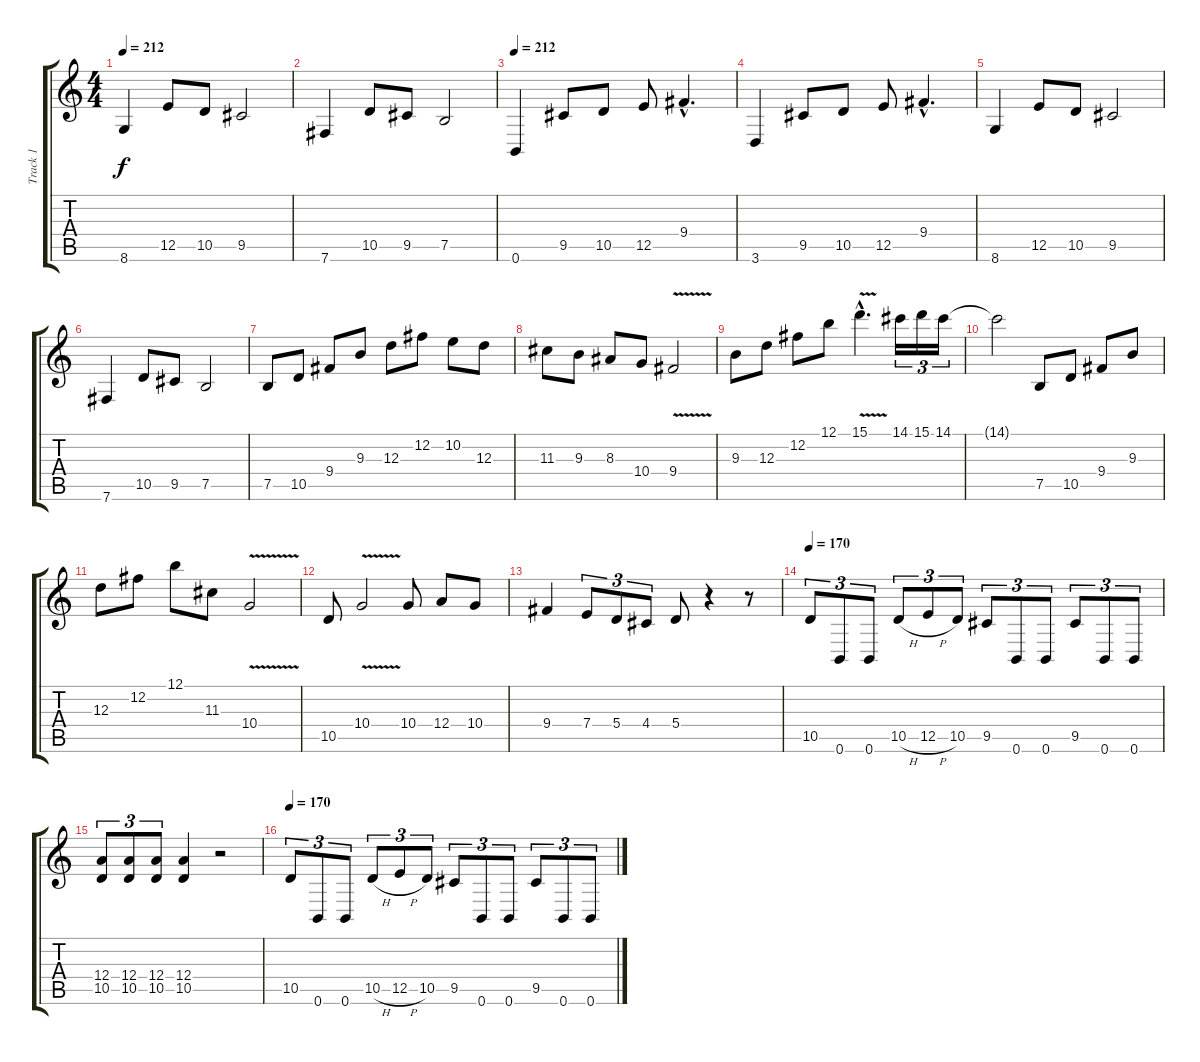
\track ("Track 1" "Track 1") {instrument distortionguitar}
\staff {score tabs}
\tuning (B3 Gb3 D3 A2 E2 B1) {hide}
\ts (4 4)
\tempo 212
\clef g2
\ks c
8.6.4{dy f} 12.5.8 10.5.8 9.5.2 |
7.6.4 10.5.8 9.5.8 7.5.2 |
\tempo 212
0.6.4 9.5.8 10.5.8 12.5.8 9.4{hac}.4{d} |
3.6.4 9.5.8 10.5.8 12.5.8 9.4{hac}.4{d} |
8.6.4 12.5.8 10.5.8 9.5.2 |
7.6.4 10.5.8 9.5.8 7.5.2 |
7.5.8 10.5.8 9.4.8 9.3.8 12.3.8 12.2.8 10.2.8 12.3.8 |
11.3.8 9.3.8 8.3.8 10.4.8 9.4{v}.2 |
9.3.8 12.3.8 12.2.8 12.1.8 15.1{v hac}.4{d} 14.1.16{tu (3 2)} 15.1.16{tu (3 2)} 14.1.16{tu (3 2)} |
14.1{t}.2 7.5.8 10.5.8 9.4.8 9.3.8 |
12.3.8 12.2.8 12.1.8 11.3.8 10.4{v}.2 |
10.5.8 10.4{v}.2 10.4.8 12.4.8 10.4.8 |
9.4.4 7.4.8{tu (3 2)} 5.4.8{tu (3 2)} 4.4.8{tu (3 2)} 5.4.8 r.4 r.8 |
\tempo 170
10.5.8{tu (3 2)} 0.6.8{tu (3 2)} 0.6.8{tu (3 2)} 10.5{h}.8{tu (3 2)} 12.5{h}.8{tu (3 2)} 10.5.8{tu (3 2)} 9.5.8{tu (3 2)} 0.6.8{tu (3 2)} 0.6.8{tu (3 2)} 9.5.8{tu (3 2)} 0.6.8{tu (3 2)} 0.6.8{tu (3 2)} |
(12.4 10.5).8{tu (3 2)} (12.4 10.5).8{tu (3 2)} (12.4 10.5).8{tu (3 2)} (12.4 10.5).4 r.2 |
\tempo 170
10.5.8{tu (3 2)} 0.6.8{tu (3 2)} 0.6.8{tu (3 2)} 10.5{h}.8{tu (3 2)} 12.5{h}.8{tu (3 2)} 10.5.8{tu (3 2)} 9.5.8{tu (3 2)} 0.6.8{tu (3 2)} 0.6.8{tu (3 2)} 9.5.8{tu (3 2)} 0.6.8{tu (3 2)} 0.6.8{tu (3 2)}
